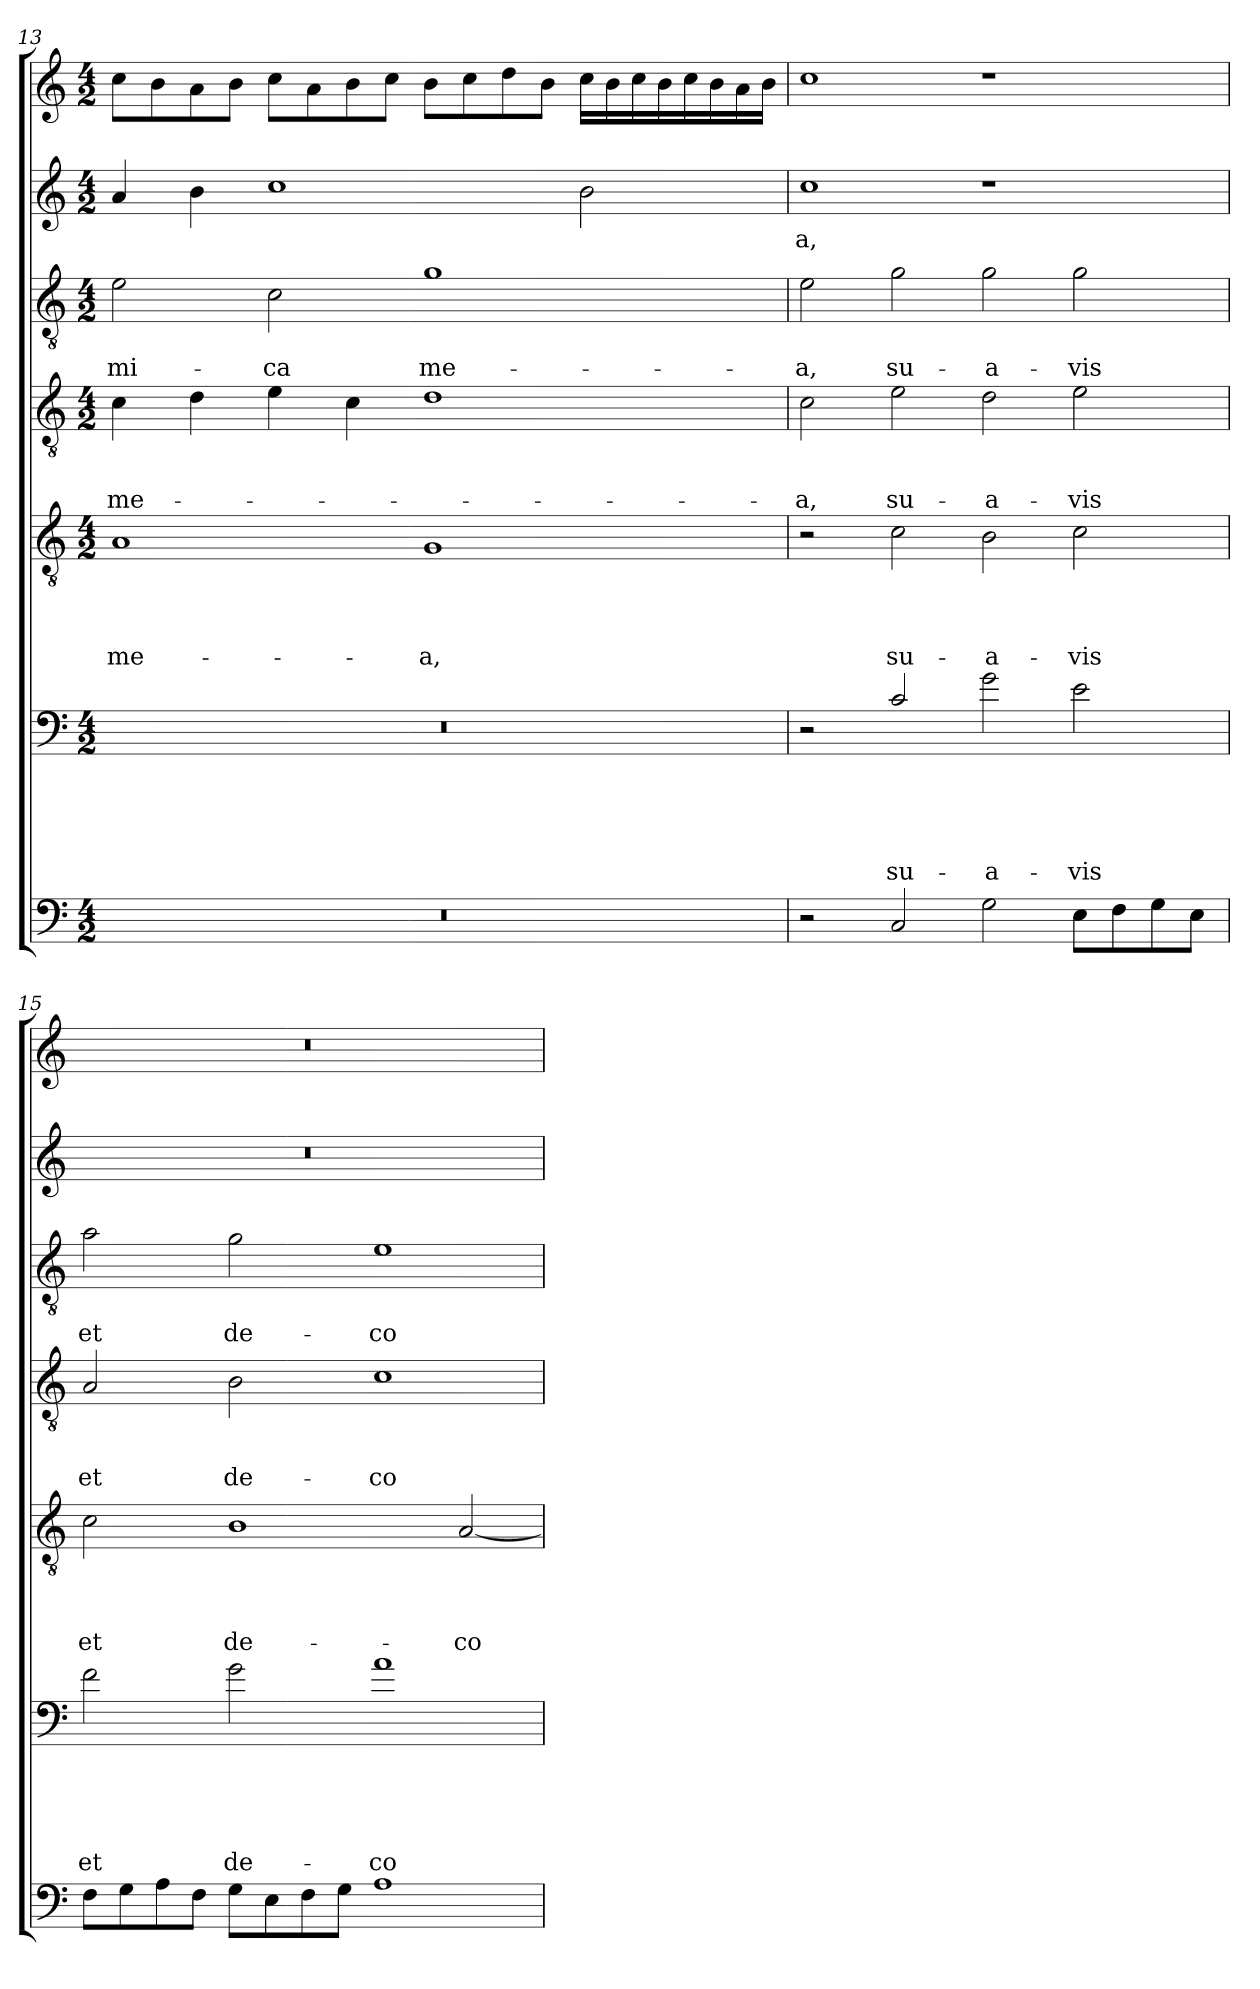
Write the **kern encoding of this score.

**kern	**kern	**text	**text	**text	**text	**text	**kern	**text	**text	**text	**text	**kern	**text	**text	**text	**kern	**text	**text	**kern	**text	**kern
*part7	*part6	*part6	*part6	*part6	*part6	*part6	*part5	*part5	*part5	*part5	*part5	*part4	*part4	*part4	*part4	*part3	*part3	*part3	*part2	*part2	*part1
*staff7	*staff6	*staff6	*staff6	*staff6	*staff6	*staff6	*staff5	*staff5	*staff5	*staff5	*staff5	*staff4	*staff4	*staff4	*staff4	*staff3	*staff3	*staff3	*staff2	*staff2	*staff1
!!LO:LB:g=z
*clefF4	*clefF4	*	*	*	*	*	*clefGv2	*	*	*	*	*clefGv2	*	*	*	*clefGv2	*	*	*clefG2	*	*clefG2
*	*ITrd8c14	*	*	*	*	*	*	*	*	*	*	*	*	*	*	*	*	*	*	*	*
*k[]	*k[]	*	*	*	*	*	*k[]	*	*	*	*	*k[]	*	*	*	*k[]	*	*	*k[]	*	*k[]
*C:	*C:	*	*	*	*	*	*C:	*	*	*	*	*C:	*	*	*	*C:	*	*	*C:	*	*C:
*M4/2	*M4/2	*	*	*	*	*	*M4/2	*	*	*	*	*M4/2	*	*	*	*M4/2	*	*	*M4/2	*	*M4/2
=13	=13	=13	=13	=13	=13	=13	=13	=13	=13	=13	=13	=13	=13	=13	=13	=13	=13	=13	=13	=13	=13
!	!	!	!	!	!	!	!	!	!	!	!LO:LY:b	!	!	!	!LO:LY:b	!	!	!LO:LY:b	!	!	!
0r	0r	.	.	.	.	.	1A	.	.	.	me-	4c\	.	.	me-	2e\	.	-mi-	4a/	.	8cc\L
.	.	.	.	.	.	.	.	.	.	.	.	.	.	.	.	.	.	.	.	.	8b\
.	.	.	.	.	.	.	.	.	.	.	.	4d\	.	.	.	.	.	.	4b\	.	8a\
.	.	.	.	.	.	.	.	.	.	.	.	.	.	.	.	.	.	.	.	.	8b\J
!	!	!	!	!	!	!	!	!	!	!	!	!	!	!	!	!	!	!LO:LY:b	!	!	!
.	.	.	.	.	.	.	.	.	.	.	.	4e\	.	.	.	2c\	.	-ca	1cc	.	8cc\L
.	.	.	.	.	.	.	.	.	.	.	.	.	.	.	.	.	.	.	.	.	8a\
.	.	.	.	.	.	.	.	.	.	.	.	4c\	.	.	.	.	.	.	.	.	8b\
.	.	.	.	.	.	.	.	.	.	.	.	.	.	.	.	.	.	.	.	.	8cc\J
!	!	!	!	!	!	!	!	!	!	!	!LO:LY:b	!	!	!	!	!	!	!LO:LY:b	!	!	!
.	.	.	.	.	.	.	1G	.	.	.	-a,	1d	.	.	.	1g	.	me-	.	.	8b\L
.	.	.	.	.	.	.	.	.	.	.	.	.	.	.	.	.	.	.	.	.	8cc\
.	.	.	.	.	.	.	.	.	.	.	.	.	.	.	.	.	.	.	.	.	8dd\
.	.	.	.	.	.	.	.	.	.	.	.	.	.	.	.	.	.	.	.	.	8b\J
.	.	.	.	.	.	.	.	.	.	.	.	.	.	.	.	.	.	.	2b\	.	16cc\LL
.	.	.	.	.	.	.	.	.	.	.	.	.	.	.	.	.	.	.	.	.	16b\
.	.	.	.	.	.	.	.	.	.	.	.	.	.	.	.	.	.	.	.	.	16cc\
.	.	.	.	.	.	.	.	.	.	.	.	.	.	.	.	.	.	.	.	.	16b\
.	.	.	.	.	.	.	.	.	.	.	.	.	.	.	.	.	.	.	.	.	16cc\
.	.	.	.	.	.	.	.	.	.	.	.	.	.	.	.	.	.	.	.	.	16b\
.	.	.	.	.	.	.	.	.	.	.	.	.	.	.	.	.	.	.	.	.	16a\
.	.	.	.	.	.	.	.	.	.	.	.	.	.	.	.	.	.	.	.	.	16b\JJ
=14	=14	=14	=14	=14	=14	=14	=14	=14	=14	=14	=14	=14	=14	=14	=14	=14	=14	=14	=14	=14	=14
!	!	!	!	!	!	!	!	!	!	!	!	!	!	!	!LO:LY:b	!	!	!LO:LY:b	!	!LO:LY:b	!
2r	2r	.	.	.	.	.	2r	.	.	.	.	2c\	.	.	-a,	2e\	.	-a,	1cc	-a,	1cc
!	!	!	!	!	!	!LO:LY:b	!	!	!	!	!LO:LY:b	!	!	!	!LO:LY:b	!	!	!LO:LY:b	!	!	!
2C/	2C/	.	.	.	.	su-	2c\	.	.	.	su-	2e\	.	.	su-	2g\	.	su-	.	.	.
!	!	!	!	!	!	!LO:LY:b	!	!	!	!	!LO:LY:b	!	!	!	!LO:LY:b	!	!	!LO:LY:b	!	!	!
2G\	2G\	.	.	.	.	-a-	2B\	.	.	.	-a-	2d\	.	.	-a-	2g\	.	-a-	1r	.	1r
!	!	!	!	!	!	!LO:LY:b	!	!	!	!	!LO:LY:b	!	!	!	!LO:LY:b	!	!	!LO:LY:b	!	!	!
8E\L	2E\	.	.	.	.	-vis	2c\	.	.	.	-vis	2e\	.	.	-vis	2g\	.	-vis	.	.	.
8F\	.	.	.	.	.	.	.	.	.	.	.	.	.	.	.	.	.	.	.	.	.
8G\	.	.	.	.	.	.	.	.	.	.	.	.	.	.	.	.	.	.	.	.	.
8E\J	.	.	.	.	.	.	.	.	.	.	.	.	.	.	.	.	.	.	.	.	.
=15	=15	=15	=15	=15	=15	=15	=15	=15	=15	=15	=15	=15	=15	=15	=15	=15	=15	=15	=15	=15	=15
!	!	!	!	!	!	!LO:LY:b	!	!	!	!	!LO:LY:b	!	!	!	!LO:LY:b	!	!	!LO:LY:b	!	!	!
8F\L	2F\	.	.	.	.	et	2c\	.	.	.	et	2A/	.	.	et	2a\	.	et	0r	.	0r
8G\	.	.	.	.	.	.	.	.	.	.	.	.	.	.	.	.	.	.	.	.	.
8A\	.	.	.	.	.	.	.	.	.	.	.	.	.	.	.	.	.	.	.	.	.
8F\J	.	.	.	.	.	.	.	.	.	.	.	.	.	.	.	.	.	.	.	.	.
!	!	!	!	!	!	!LO:LY:b	!	!	!	!	!LO:LY:b	!	!	!	!LO:LY:b	!	!	!LO:LY:b	!	!	!
8G\L	2G\	.	.	.	.	de-	1B	.	.	.	de-	2B\	.	.	de-	2g\	.	de-	.	.	.
8E\	.	.	.	.	.	.	.	.	.	.	.	.	.	.	.	.	.	.	.	.	.
8F\	.	.	.	.	.	.	.	.	.	.	.	.	.	.	.	.	.	.	.	.	.
8G\J	.	.	.	.	.	.	.	.	.	.	.	.	.	.	.	.	.	.	.	.	.
!	!	!	!	!	!	!LO:LY:b	!	!	!	!	!	!	!	!	!LO:LY:b	!	!	!LO:LY:b	!	!	!
1A	1A	.	.	.	.	-co-	.	.	.	.	.	1c	.	.	-co-	1e	.	-co-	.	.	.
!	!	!	!	!	!	!	!	!	!	!	!LO:LY:b	!	!	!	!	!	!	!	!	!	!
.	.	.	.	.	.	.	[2A/	.	.	.	-co-	.	.	.	.	.	.	.	.	.	.
=	=	=	=	=	=	=	=	=	=	=	=	=	=	=	=	=	=	=	=	=	=
*-	*-	*-	*-	*-	*-	*-	*-	*-	*-	*-	*-	*-	*-	*-	*-	*-	*-	*-	*-	*-	*-
